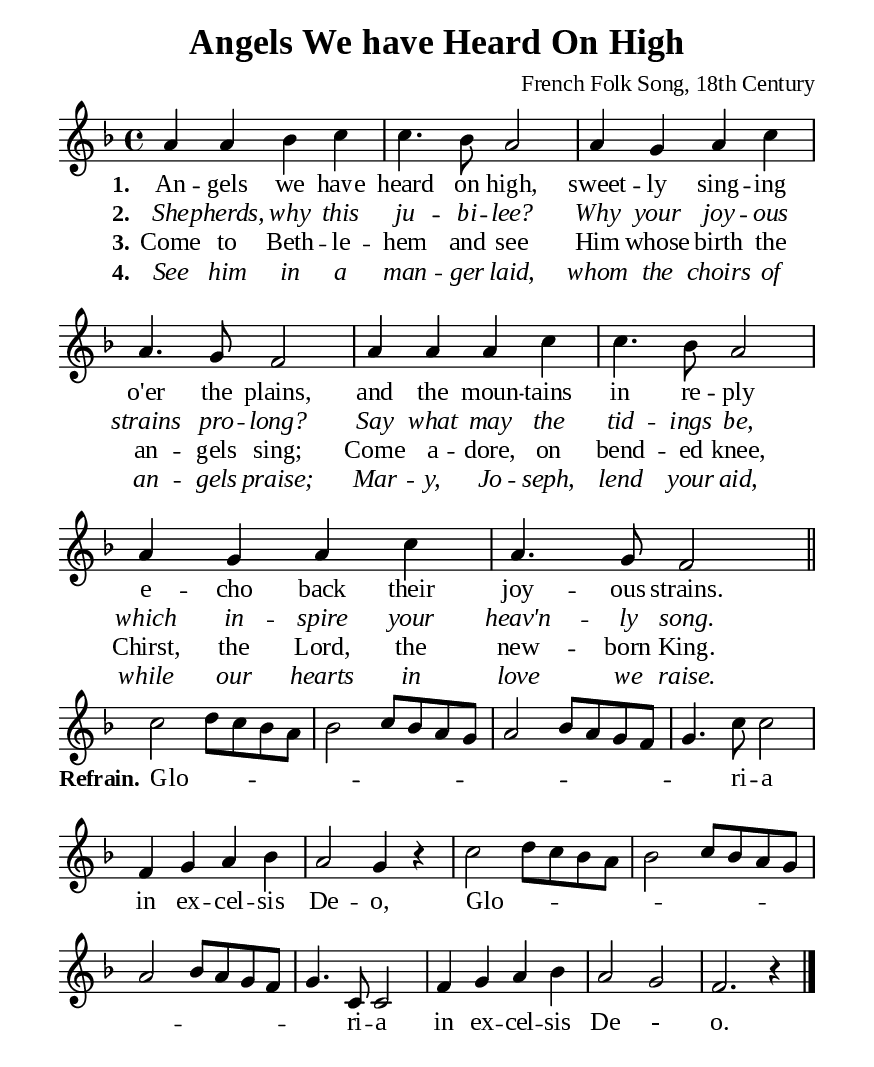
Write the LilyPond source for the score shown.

%%%%%%%%%%%%%%%%%%%%%%%%%%%%%
% CONTENTS OF THIS DOCUMENT
% 1. Common settings
% 2. Verse music
% 3. Chorus music
% 4. Verse lyrics
% 5. Chorus lyrics
% 6. Layout
%%%%%%%%%%%%%%%%%%%%%%%%%%%%%

%%%%%%%%%%%%%%%%%%%%%%%%%%%%%
% 1. Common settings
%%%%%%%%%%%%%%%%%%%%%%%%%%%%%
\version "2.18.2"

\header {
  title = "Angels We have Heard On High"
  composer = "French Folk Song, 18th Century"
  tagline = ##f
}

global= {
  \key f \major
  \time 4/4
  \override Score.BarNumber.break-visibility = ##(#f #f #f)
}

\paper {
  #(set-paper-size "a5")
  top-margin = 3.2\mm
  bottom-marign = 10\mm
  left-margin = 10\mm
  right-margin = 10\mm
  indent = #0
  #(define fonts
	 (make-pango-font-tree "Liberation Serif"
	 		       "Liberation Serif"
			       "Liberation Serif"
			       (/ 20 20)))
  system-system-spacing = #'((basic-distance . 3) (padding . 3))
}

printItalic = \with {
  \override LyricText.font-shape = #'italic
}

%%%%%%%%%%%%%%%%%%%%%%%%%%%%%
% 2. Verse music
%%%%%%%%%%%%%%%%%%%%%%%%%%%%%
musicVerseSoprano = \relative c'' {
  %{	01	%} a4 a bes c |
  %{	02	%} c4. bes8 a2 |
  %{	03	%} a4 g a c |
  %{	04	%} a4. g8 f2 |
  %{	05	%} a4 a a c |
  %{	06	%} c4. bes8 a2 |
  %{	07	%} a4 g a c |
  %{	08	%} a4. g8 f2 \bar "||"
}

%%%%%%%%%%%%%%%%%%%%%%%%%%%%%
% 3. Chorus music
%%%%%%%%%%%%%%%%%%%%%%%%%%%%%
musicChorusSoprano = \relative c'' {
  \set Score.currentBarNumber = #9
  %{	09	%} c2 \melisma d8 c bes a |
  %{	10	%} bes2 c8 bes a g |
  %{	11	%} a2 bes8 a g f |
  %{	12	%} g4. \melismaEnd c8 c2 |
  %{	13	%} f,4 g a bes |
  %{	14	%} a2 g4 r |
  %{	15	%} c2 \melisma d8 c bes a |
  %{	16	%} bes2 c8 bes a g |
  %{	17	%} a2 bes8 a g f |
  %{	18	%} g4. \melismaEnd c,8 c2 |
  %{	19	%} f4 g a bes |
  %{	20	%} a2 g |
  %{	21	%} f2. r4 \bar "|."
}

%%%%%%%%%%%%%%%%%%%%%%%%%%%%%
% 4. Verse lyrics
%%%%%%%%%%%%%%%%%%%%%%%%%%%%%
verseOne = \lyricmode {
  \set stanza = #"1."
  An -- gels we have heard on high, sweet -- ly sing -- ing o'er the plains,
  and the moun -- tains in re -- ply e -- cho back their joy -- ous strains.
}

verseTwo = \lyricmode {
  \set stanza = #"2."
  She -- pherds, why this ju -- bi -- lee? Why your joy -- ous strains pro -- long?
  Say what may the tid -- ings be, which in -- spire your heav'n -- ly song.
}

verseThree = \lyricmode {
  \set stanza = #"3."
  Come to Beth -- le -- hem and see Him whose birth the an -- gels sing;
  Come a -- dore, on bend -- ed knee, Chirst, the Lord, the new -- born King.
}

verseFour = \lyricmode {
  \set stanza = #"4."
  See him in a man -- ger laid, whom the choirs of an -- gels praise;
  Mar -- y, Jo -- seph, lend your aid, while our hearts in love we raise.
}

%%%%%%%%%%%%%%%%%%%%%%%%%%%%%
% 5. Chorus lyrics
%%%%%%%%%%%%%%%%%%%%%%%%%%%%%
lyricChorus = \lyricmode {
  \set stanza = #"Refrain."
  Glo -- ri -- a in ex -- cel -- sis De -- o, Glo -- ri -- a in ex -- cel -- sis De - o.
}

%%%%%%%%%%%%%%%%%%%%%%%%%%%%%
% 4. Layout
%%%%%%%%%%%%%%%%%%%%%%%%%%%%%
\score {
    \new ChoirStaff <<
      \new Staff <<
        \clef "treble"
        \new Voice = "sopranos" { \global   \musicVerseSoprano }
      >>
      \new Lyrics \lyricsto sopranos \verseOne
      \new Lyrics \printItalic \lyricsto sopranos \verseTwo
      \new Lyrics \lyricsto sopranos \verseThree
      \new Lyrics \printItalic \lyricsto sopranos \verseFour
    >>
}

\score {
    \new ChoirStaff <<
      \new Staff <<
        \clef "treble"
        \override Staff.TimeSignature #'stencil = ##f
        \new Voice = "soprano" {
          \global   \musicChorusSoprano
        }
      >>
      \new Lyrics \lyricsto soprano \lyricChorus
    >>
}

